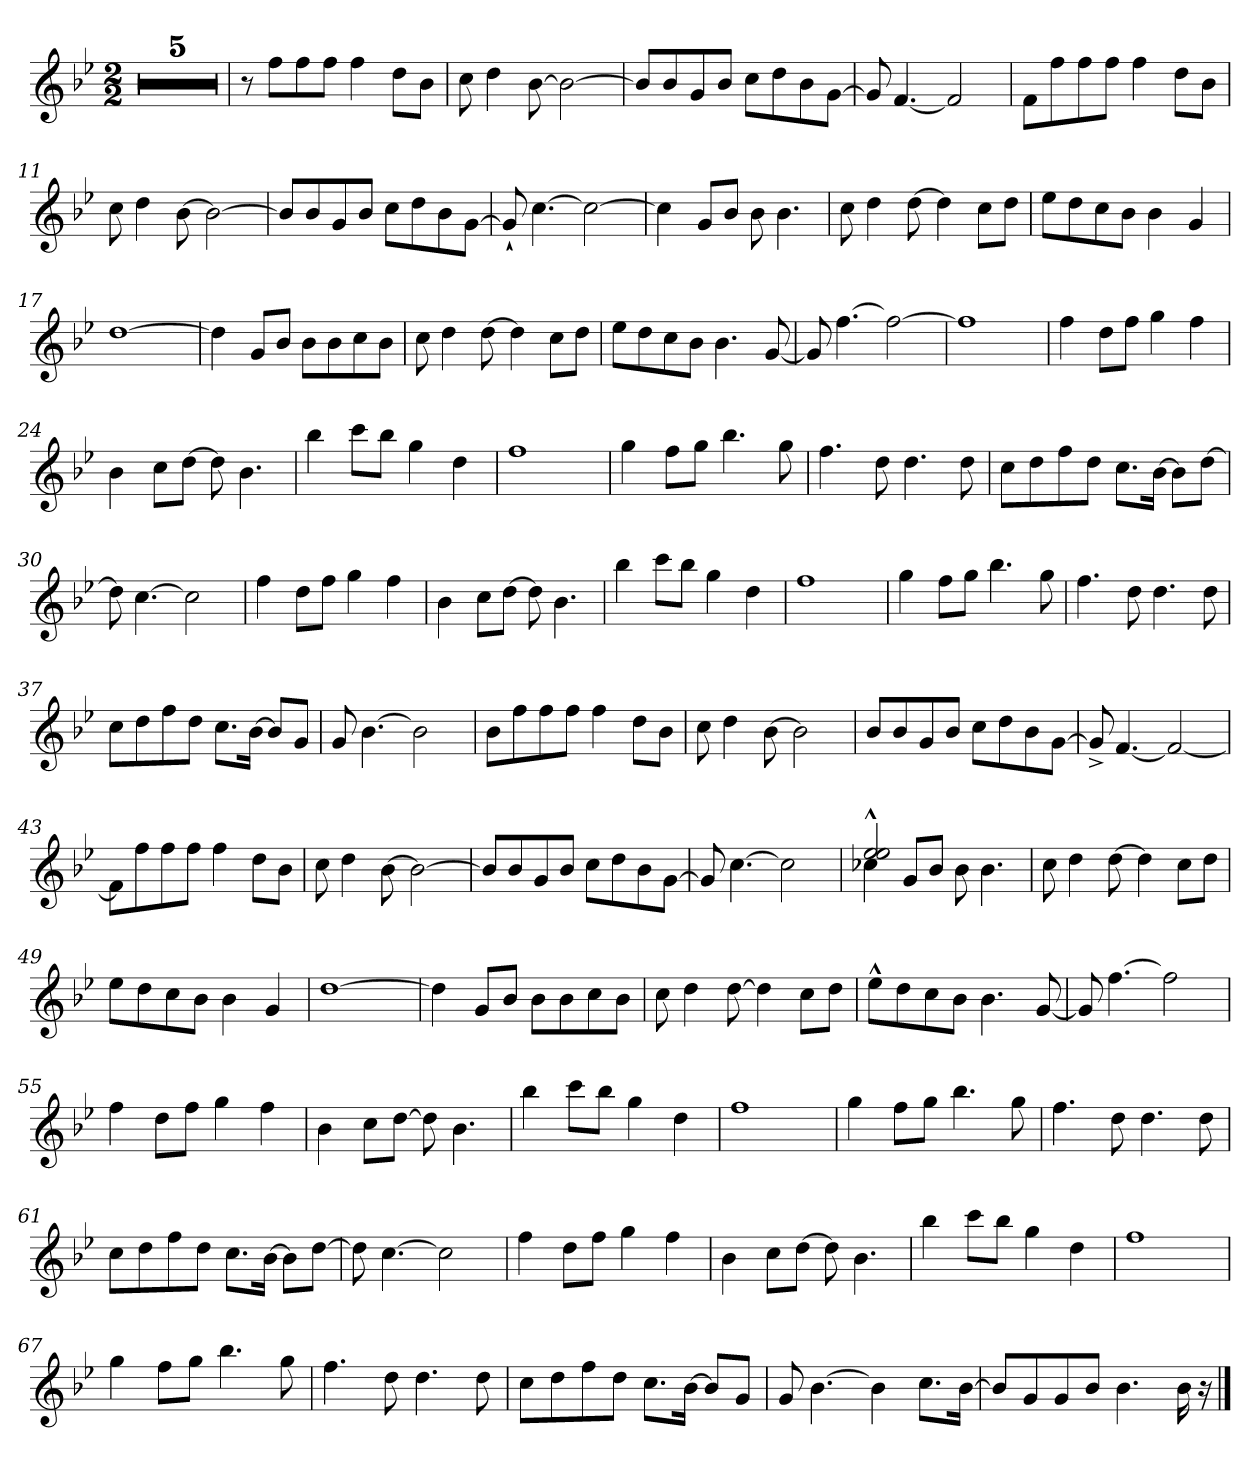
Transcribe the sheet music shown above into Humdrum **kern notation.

**kern
*part1
*staff1
*clefG2
*k[b-e-]
*M2/2
*MM120
=1
1r
=2
1r
=3
1r
=4
1r
=5
1r
=6
8r
8ff\L
8ff\
8ff\J
4ff\
8dd\L
8b-\J
=7
8cc\
4dd\
[8b-\
2b-\_
!!LO:LB:g=z
=8
8b-/L]
8b-/
8g/
8b-/J
8cc\L
8dd\
8b-\
[8g\J
=9
8g/]
[4.f/
2f/]
=10
8f\L
8ff\
8ff\
8ff\J
4ff\
8dd\L
8b-\J
=11
8cc\
4dd\
[8b-\
2b-\_
=12
8b-/L]
8b-/
8g/
8b-/J
8cc\L
8dd\
8b-\
[8g\J
!!LO:LB:g=z
=13
8g`/]
[4.cc\
2cc\_
=14
4cc\]
8g/L
8b-/J
8b-\
4.b-\
=15
8cc\
4dd\
[8dd\
4dd\]
8cc\L
8dd\J
=16
8ee-\L
8dd\
8cc\
8b-\J
4b-\
4g/
=17
[1dd
=18
4dd\]
8g/L
8b-/J
8b-\L
8b-\
8cc\
8b-\J
!!LO:LB:g=z
=19
8cc\
4dd\
[8dd\
4dd\]
8cc\L
8dd\J
=20
8ee-\L
8dd\
8cc\
8b-\J
4.b-\
[8g/
=21
8g/]
[4.ff\
2ff\_
=22
1ff]
=23
4ff\
8dd\L
8ff\J
4gg\
4ff\
=24
4b-\
8cc\L
[8dd\J
8dd\]
4.b-\
!!LO:LB:g=z
=25
4bb-\
8ccc\L
8bb-\J
4gg\
4dd\
=26
1ff
=27
4gg\
8ff\L
8gg\J
4.bb-\
8gg\
=28
4.ff\
8dd\
4.dd\
8dd\
=29
8cc\L
8dd\
8ff\
8dd\J
8.cc\L
[16b-\Jk
8b-\L]
[8dd\J
=30
8dd\]
[4.cc\
2cc\]
!!LO:LB:g=z
=31
4ff\
8dd\L
8ff\J
4gg\
4ff\
=32
4b-\
8cc\L
[8dd\J
8dd\]
4.b-\
=33
4bb-\
8ccc\L
8bb-\J
4gg\
4dd\
=34
1ff
=35
4gg\
8ff\L
8gg\J
4.bb-\
8gg\
!!LO:LB:g=z
=36
4.ff\
8dd\
4.dd\
8dd\
=37
8cc\L
8dd\
8ff\
8dd\J
8.cc\L
[16b-\Jk
8b-/L]
8g/J
=38
8g/
[4.b-\
2b-\]
=39
8b-\L
8ff\
8ff\
8ff\J
4ff\
8dd\L
8b-\J
=40
8cc\
4dd\
[8b-\
2b-\]
=41
8b-/L
8b-/
8g/
8b-/J
8cc\L
8dd\
8b-\
[8g\J
!!LO:LB:g=z
=42
8g^/]
[4.f/
2f/_
=43
8f\L]
8ff\
8ff\
8ff\J
4ff\
8dd\L
8b-\J
=44
8cc\
4dd\
[8b-\
2b-\_
=45
8b-/L]
8b-/
8g/
8b-/J
8cc\L
8dd\
8b-\
[8g\J
=46
8g/]
[4.cc\
2cc\]
!!LO:LB:g=z
=47
*^
2ee-/^^ 2ee-/^^	4cc-X\
.	8g/L
.	8b-/J
8b-\	2ryy
4.b-\	.
*v	*v
=48
8cc\
4dd\
[8dd\
4dd\]
8cc\L
8dd\J
=49
8ee-\L
8dd\
8cc\
8b-\J
4b-\
4g/
=50
[1dd
=51
4dd\]
8g/L
8b-/J
8b-\L
8b-\
8cc\
8b-\J
=52
8cc\
4dd\
[8dd\
4dd\]
8cc\L
8dd\J
!!LO:LB:g=z
=53
8ee-^^\L
8dd\
8cc\
8b-\J
4.b-\
[8g/
=54
8g/]
[4.ff\
2ff\]
=55
4ff\
8dd\L
8ff\J
4gg\
4ff\
=56
4b-\
8cc\L
[8dd\J
8dd\]
4.b-\
=57
4bb-\
8ccc\L
8bb-\J
4gg\
4dd\
=58
1ff
!!LO:PB:g=z
=59
4gg\
8ff\L
8gg\J
4.bb-\
8gg\
=60
4.ff\
8dd\
4.dd\
8dd\
=61
8cc\L
8dd\
8ff\
8dd\J
8.cc\L
[16b-\Jk
8b-\L]
[8dd\J
=62
8dd\]
[4.cc\
2cc\]
=63
4ff\
8dd\L
8ff\J
4gg\
4ff\
=64
4b-\
8cc\L
[8dd\J
8dd\]
4.b-\
!!LO:LB:g=z
=65
4bb-\
8ccc\L
8bb-\J
4gg\
4dd\
=66
1ff
=67
4gg\
8ff\L
8gg\J
4.bb-\
8gg\
=68
4.ff\
8dd\
4.dd\
8dd\
=69
8cc\L
8dd\
8ff\
8dd\J
8.cc\L
[16b-\Jk
8b-/L]
8g/J
!!LO:LB:g=z
=70
8g/
[4.b-\
4b-\]
8.cc\L
[16b-\Jk
=71
8b-/L]
8g/
8g/
8b-/J
4.b-\
16b-\
16r
==
*-
